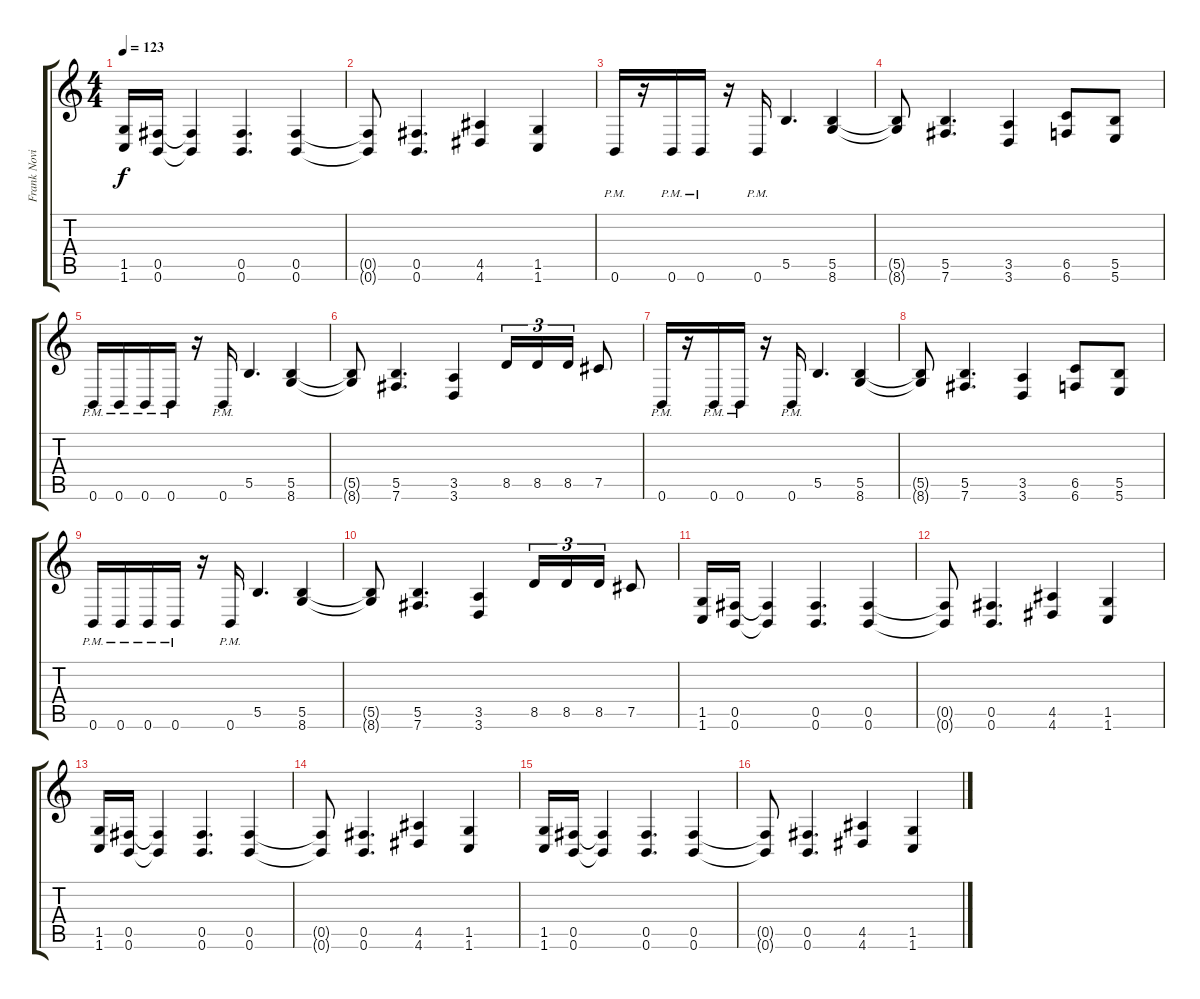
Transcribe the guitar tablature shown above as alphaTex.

\track ("Frank Novinec" "Frank Novi") {instrument overdrivenguitar}
\staff {score tabs}
\tuning (Db4 Ab3 E3 B2 Gb2 B1) {hide}
\ts (4 4)
\tempo 123
\clef g2
\ks c
(1.5 1.6).16{dy f} (0.5 0.6).16 (0.5{t} 0.6{t}).4 (0.5 0.6).4{d} (0.5 0.6).4 |
(0.5{t} 0.6{t}).8 (0.5 0.6).4{d} (4.5 4.6).4 (1.5 1.6).4 |
0.6{pm}.16 r.16 0.6{pm}.16 0.6{pm}.16 r.16 0.6{pm}.16 5.5.4{d} (5.5 8.6).4 |
(5.5{t} 8.6{t}).8 (5.5 7.6).4{d} (3.5 3.6).4 (6.5 6.6).8 (5.5 5.6).8 |
0.6{pm}.16 0.6{pm}.16 0.6{pm}.16 0.6{pm}.16 r.16 0.6{pm}.16 5.5.4{d} (5.5 8.6).4 |
(5.5{t} 8.6{t}).8 (5.5 7.6).4{d} (3.5 3.6).4 8.5.16{tu (3 2)} 8.5.16{tu (3 2)} 8.5.16{tu (3 2)} 7.5.8 |
0.6{pm}.16 r.16 0.6{pm}.16 0.6{pm}.16 r.16 0.6{pm}.16 5.5.4{d} (5.5 8.6).4 |
(5.5{t} 8.6{t}).8 (5.5 7.6).4{d} (3.5 3.6).4 (6.5 6.6).8 (5.5 5.6).8 |
0.6{pm}.16 0.6{pm}.16 0.6{pm}.16 0.6{pm}.16 r.16 0.6{pm}.16 5.5.4{d} (5.5 8.6).4 |
(5.5{t} 8.6{t}).8 (5.5 7.6).4{d} (3.5 3.6).4 8.5.16{tu (3 2)} 8.5.16{tu (3 2)} 8.5.16{tu (3 2)} 7.5.8 |
(1.5 1.6).16 (0.5 0.6).16 (0.5{t} 0.6{t}).4 (0.5 0.6).4{d} (0.5 0.6).4 |
(0.5{t} 0.6{t}).8 (0.5 0.6).4{d} (4.5 4.6).4 (1.5 1.6).4 |
(1.5 1.6).16 (0.5 0.6).16 (0.5{t} 0.6{t}).4 (0.5 0.6).4{d} (0.5 0.6).4 |
(0.5{t} 0.6{t}).8 (0.5 0.6).4{d} (4.5 4.6).4 (1.5 1.6).4 |
(1.5 1.6).16 (0.5 0.6).16 (0.5{t} 0.6{t}).4 (0.5 0.6).4{d} (0.5 0.6).4 |
(0.5{t} 0.6{t}).8 (0.5 0.6).4{d} (4.5 4.6).4 (1.5 1.6).4
